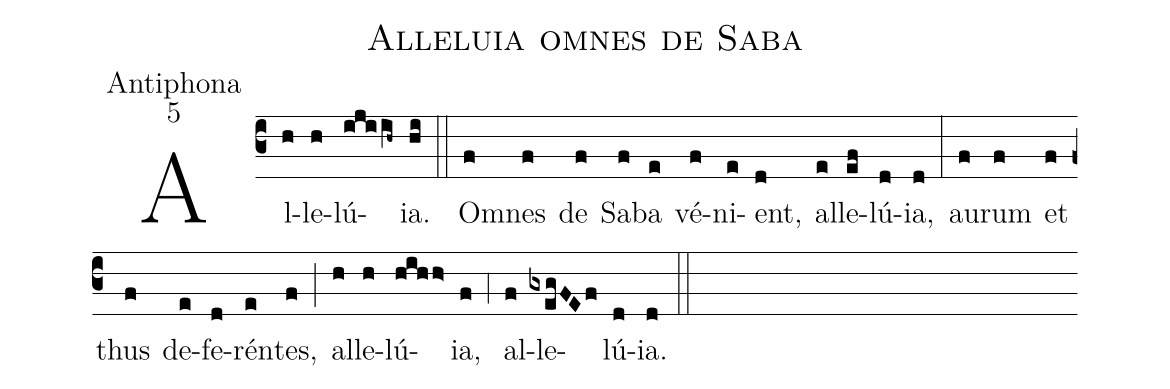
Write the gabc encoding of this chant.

name:Alleluia omnes de Saba;
office-part:Antiphona;
mode:5;
%%
(c3) Al(h)le(h)lú(ijiih~)ia.(hi) (::) O(f)mnes(f) de(f) Sa(f)ba(e) vé(f)ni(e)ent,(d) al(e)le(ef)lú(d)ia,(d) (:) au(f)rum(f) et(f) thus(f) de(e)fe(d)rén(e)tes,(f) (;) al(h)le(h)lú(hihh>)ia,(f) (;4) al(f)le(gxegFEf)lú(d)ia.(d) (::)
